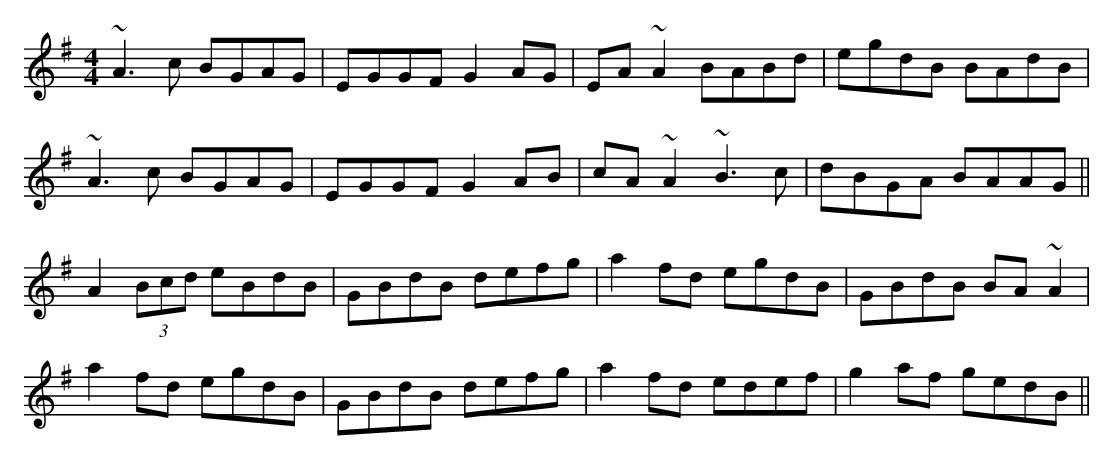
X:1
M:4/4
K:Ador
~A3c BGAG|EGGF G2AG|EA~A2 BABd|egdB BAdB|
~A3c BGAG|EGGF G2AB|cA~A2 ~B3c|dBGA BAAG||
A2 (3Bcd eBdB|GBdB defg|a2fd egdB|GBdB BA~A2|
a2fd egdB|GBdB defg|a2fd edef|g2af gedB||
